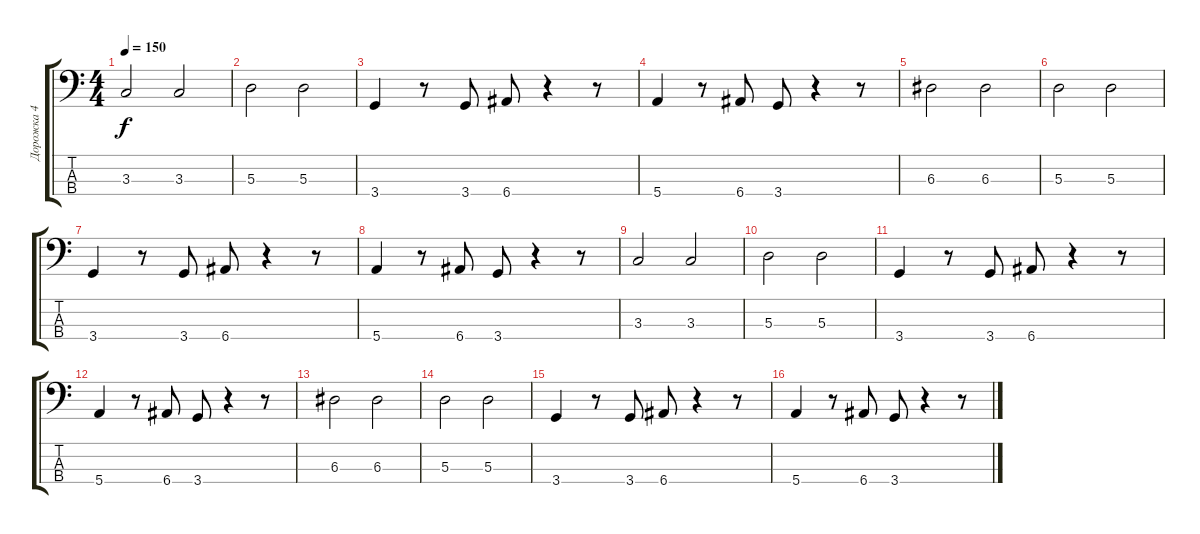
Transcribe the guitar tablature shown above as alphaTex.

\track ("Дорожка 4" "Дорожка 4") {instrument electricbassfinger}
\staff {score tabs}
\tuning (G2 D2 A1 E1) {hide}
\ts (4 4)
\tempo 150
\clef f4
\ks c
3.3.2{dy f} 3.3.2 |
5.3.2 5.3.2 |
3.4.4 r.8 3.4.8 6.4.8 r.4 r.8 |
5.4.4 r.8 6.4.8 3.4.8 r.4 r.8 |
6.3.2 6.3.2 |
5.3.2 5.3.2 |
3.4.4 r.8 3.4.8 6.4.8 r.4 r.8 |
5.4.4 r.8 6.4.8 3.4.8 r.4 r.8 |
3.3.2 3.3.2 |
5.3.2 5.3.2 |
3.4.4 r.8 3.4.8 6.4.8 r.4 r.8 |
5.4.4 r.8 6.4.8 3.4.8 r.4 r.8 |
6.3.2 6.3.2 |
5.3.2 5.3.2 |
3.4.4 r.8 3.4.8 6.4.8 r.4 r.8 |
5.4.4 r.8 6.4.8 3.4.8 r.4 r.8
